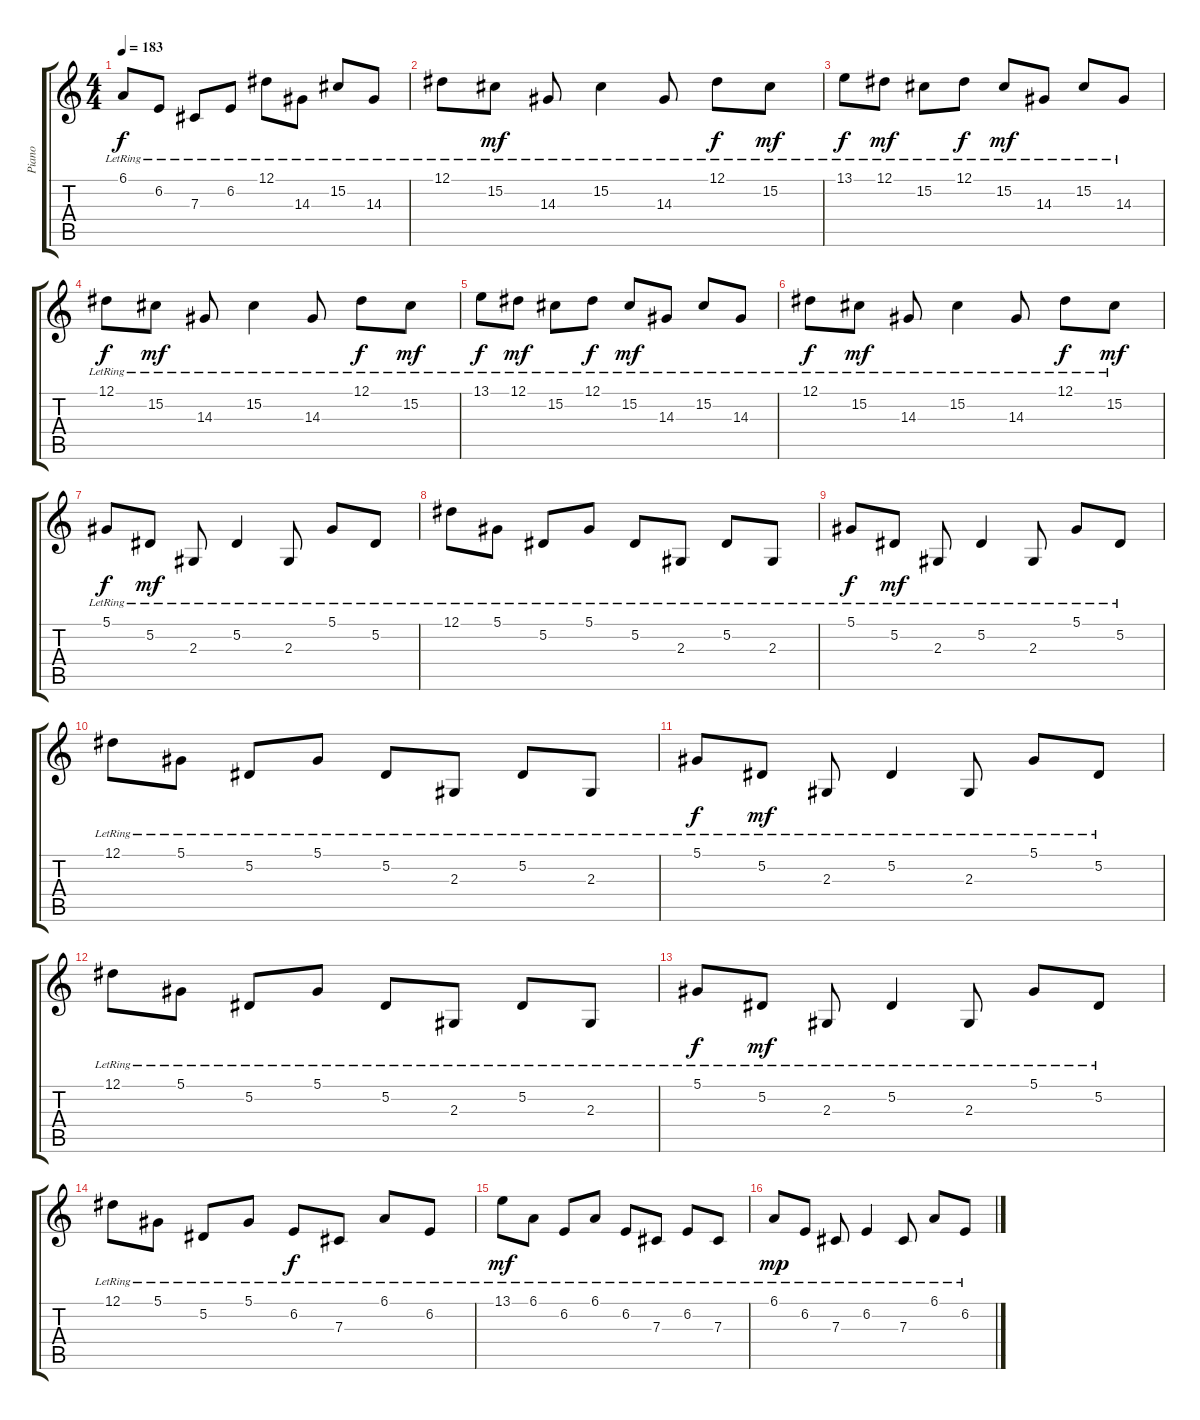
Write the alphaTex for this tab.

\track ("Piano" "Piano") {instrument electricgrandpiano}
\staff {score tabs}
\tuning (Eb4 Bb3 Gb3 Db3 Ab2 Eb2) {hide}
\ts (4 4)
\tempo 183
\clef g2
\ks c
6.1{lr}.8{dy f} 6.2{lr}.8 7.3{lr}.8 6.2{lr}.8 12.1{lr}.8 14.3{lr}.8 15.2{lr}.8 14.3{lr}.8 |
12.1{lr}.8 15.2{lr}.8{dy mf} 14.3{lr}.8 15.2{lr}.4 14.3{lr}.8 12.1{lr}.8{dy f} 15.2{lr}.8{dy mf} |
13.1{lr}.8{dy f} 12.1{lr}.8{dy mf} 15.2{lr}.8 12.1{lr}.8{dy f} 15.2{lr}.8{dy mf} 14.3{lr}.8 15.2{lr}.8 14.3{lr}.8 |
12.1{lr}.8{dy f} 15.2{lr}.8{dy mf} 14.3{lr}.8 15.2{lr}.4 14.3{lr}.8 12.1{lr}.8{dy f} 15.2{lr}.8{dy mf} |
13.1{lr}.8{dy f} 12.1{lr}.8{dy mf} 15.2{lr}.8 12.1{lr}.8{dy f} 15.2{lr}.8{dy mf} 14.3{lr}.8 15.2{lr}.8 14.3{lr}.8 |
12.1{lr}.8{dy f} 15.2{lr}.8{dy mf} 14.3{lr}.8 15.2{lr}.4 14.3{lr}.8 12.1{lr}.8{dy f} 15.2{lr}.8{dy mf} |
5.1{lr}.8{dy f} 5.2{lr}.8{dy mf} 2.3{lr}.8 5.2{lr}.4 2.3{lr}.8 5.1{lr}.8 5.2{lr}.8 |
12.1{lr}.8 5.1{lr}.8 5.2{lr}.8 5.1{lr}.8 5.2{lr}.8 2.3{lr}.8 5.2{lr}.8 2.3{lr}.8 |
5.1{lr}.8{dy f} 5.2{lr}.8{dy mf} 2.3{lr}.8 5.2{lr}.4 2.3{lr}.8 5.1{lr}.8 5.2{lr}.8 |
12.1{lr}.8 5.1{lr}.8 5.2{lr}.8 5.1{lr}.8 5.2{lr}.8 2.3{lr}.8 5.2{lr}.8 2.3{lr}.8 |
5.1{lr}.8{dy f} 5.2{lr}.8{dy mf} 2.3{lr}.8 5.2{lr}.4 2.3{lr}.8 5.1{lr}.8 5.2{lr}.8 |
12.1{lr}.8 5.1{lr}.8 5.2{lr}.8 5.1{lr}.8 5.2{lr}.8 2.3{lr}.8 5.2{lr}.8 2.3{lr}.8 |
5.1{lr}.8{dy f} 5.2{lr}.8{dy mf} 2.3{lr}.8 5.2{lr}.4 2.3{lr}.8 5.1{lr}.8 5.2{lr}.8 |
12.1{lr}.8 5.1{lr}.8 5.2{lr}.8 5.1{lr}.8 6.2{lr}.8{dy f} 7.3{lr}.8 6.1{lr}.8 6.2{lr}.8 |
13.1{lr}.8{dy mf} 6.1{lr}.8 6.2{lr}.8 6.1{lr}.8 6.2{lr}.8 7.3{lr}.8 6.2{lr}.8 7.3{lr}.8 |
6.1{lr}.8{dy mp} 6.2{lr}.8 7.3{lr}.8 6.2{lr}.4 7.3{lr}.8 6.1{lr}.8 6.2{lr}.8
